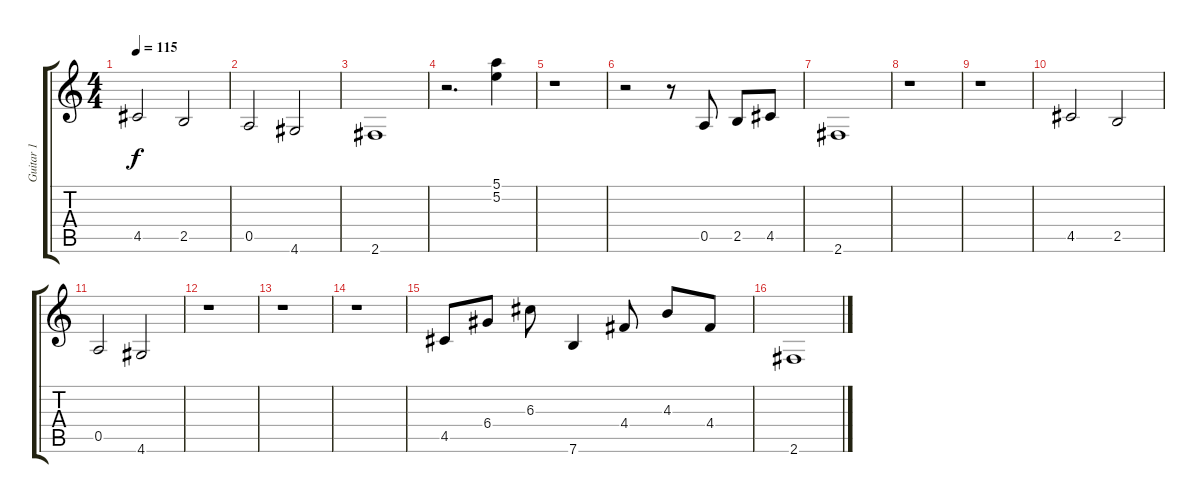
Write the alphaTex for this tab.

\track ("Guitar 1" "Guitar 1") {instrument distortionguitar}
\staff {score tabs}
\tuning (E4 B3 G3 D3 A2 E2) {hide}
\ts (4 4)
\tempo 115
\clef g2
\ks c
4.5.2{dy f} 2.5.2 |
0.5.2 4.6.2 |
2.6.1 |
r.2{d} (5.1 5.2).4 |
r.1 |
r.2 r.8 0.5.8 2.5.8 4.5.8 |
2.6.1 |
r.1 |
r.1 |
4.5.2 2.5.2 |
0.5.2 4.6.2 |
r.1 |
r.1 |
r.1 |
4.5.8 6.4.8 6.3.8 7.6.4 4.4.8 4.3.8 4.4.8 |
2.6.1
